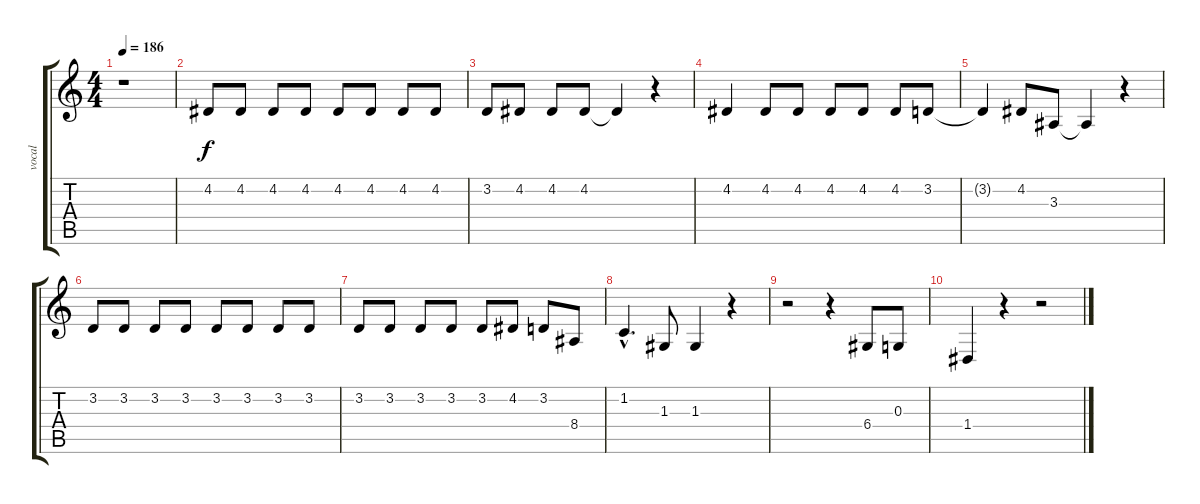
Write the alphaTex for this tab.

\track ("vocal" "vocal") {instrument lead1square}
\staff {score tabs}
\tuning (E4 B3 G3 D3 A2 E2) {hide}
\ts (4 4)
\tempo 186
\clef g2
\ks c
r.1{dy f} |
4.2.8 4.2.8 4.2.8 4.2.8 4.2.8 4.2.8 4.2.8 4.2.8 |
3.2.8 4.2.8 4.2.8 4.2.8 4.2{t}.4 r.4 |
4.2.4 4.2.8 4.2.8 4.2.8 4.2.8 4.2.8 3.2.8 |
3.2{t}.4 4.2.8 3.3.8 3.3{t}.4 r.4 |
3.2.8 3.2.8 3.2.8 3.2.8 3.2.8 3.2.8 3.2.8 3.2.8 |
3.2.8 3.2.8 3.2.8 3.2.8 3.2.8 4.2.8 3.2.8 8.4.8 |
1.2{hac}.4{d} 1.3.8 1.3.4 r.4 |
r.2 r.4 6.4.8 0.3.8 |
1.4.4 r.4 r.2
